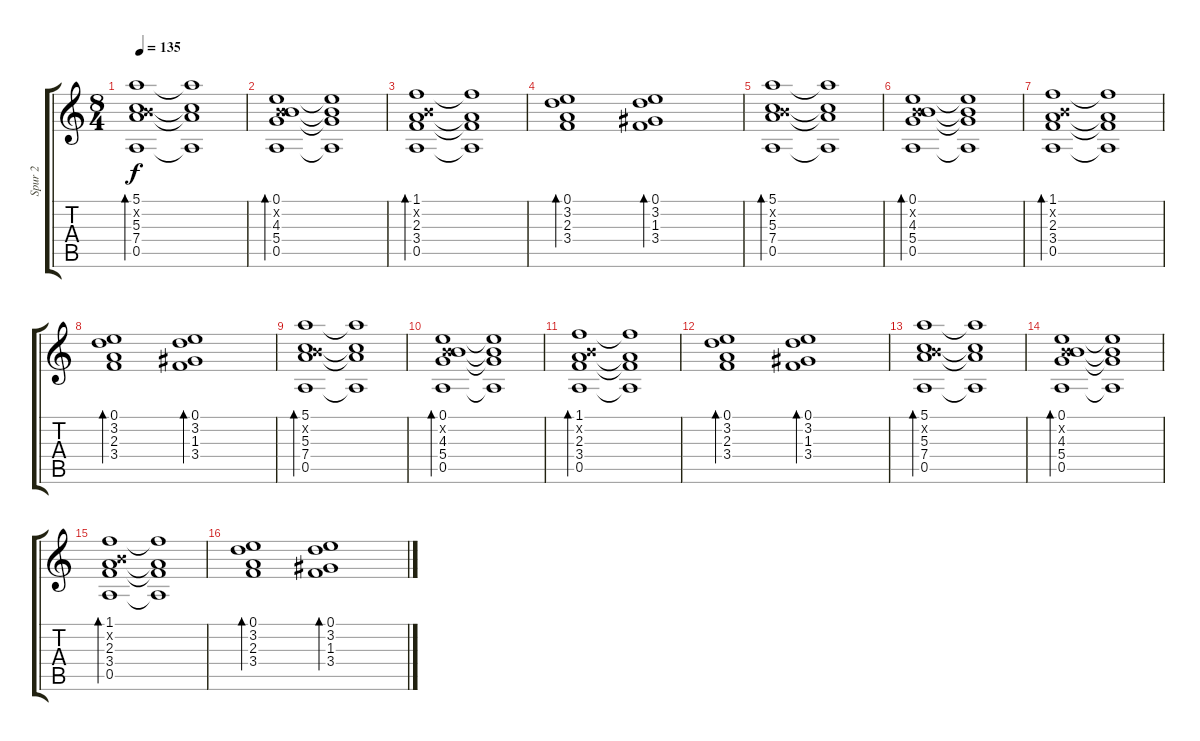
\track ("Spur 2" "Spur 2") {instrument acousticguitarsteel}
\staff {score tabs}
\tuning (E4 B3 G3 D3 A2 E2) {hide}
\ts (8 4)
\tempo 135
\clef g2
\ks c
(5.1 0.2{x} 5.3 7.4 0.5).1{bd 240 dy f} (5.1{t} 5.3{t} 7.4{t} 0.5{t}).1 |
(0.1 0.2{x} 4.3 5.4 0.5).1{bd 240} (0.1{t} 4.3{t} 5.4{t} 0.5{t}).1 |
(1.1 0.2{x} 2.3 3.4 0.5).1{bd 240} (1.1{t} 2.3{t} 3.4{t} 0.5{t}).1 |
(0.1 3.2 2.3 3.4).1{bd 240} (0.1 3.2 1.3 3.4).1{bd 240} |
(5.1 0.2{x} 5.3 7.4 0.5).1{bd 240} (5.1{t} 5.3{t} 7.4{t} 0.5{t}).1 |
(0.1 0.2{x} 4.3 5.4 0.5).1{bd 240} (0.1{t} 4.3{t} 5.4{t} 0.5{t}).1 |
(1.1 0.2{x} 2.3 3.4 0.5).1{bd 240} (1.1{t} 2.3{t} 3.4{t} 0.5{t}).1 |
(0.1 3.2 2.3 3.4).1{bd 240} (0.1 3.2 1.3 3.4).1{bd 240} |
(5.1 0.2{x} 5.3 7.4 0.5).1{bd 240} (5.1{t} 5.3{t} 7.4{t} 0.5{t}).1 |
(0.1 0.2{x} 4.3 5.4 0.5).1{bd 240} (0.1{t} 4.3{t} 5.4{t} 0.5{t}).1 |
(1.1 0.2{x} 2.3 3.4 0.5).1{bd 240} (1.1{t} 2.3{t} 3.4{t} 0.5{t}).1 |
(0.1 3.2 2.3 3.4).1{bd 240} (0.1 3.2 1.3 3.4).1{bd 240} |
(5.1 0.2{x} 5.3 7.4 0.5).1{bd 240} (5.1{t} 5.3{t} 7.4{t} 0.5{t}).1 |
(0.1 0.2{x} 4.3 5.4 0.5).1{bd 240} (0.1{t} 4.3{t} 5.4{t} 0.5{t}).1 |
(1.1 0.2{x} 2.3 3.4 0.5).1{bd 240} (1.1{t} 2.3{t} 3.4{t} 0.5{t}).1 |
(0.1 3.2 2.3 3.4).1{bd 240} (0.1 3.2 1.3 3.4).1{bd 240}
